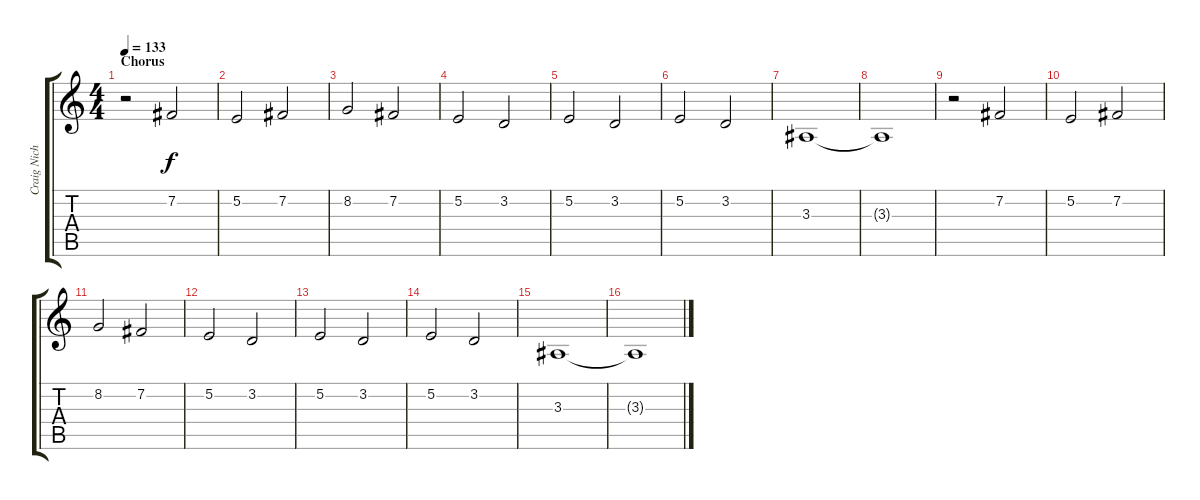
\track ("Craig Nicholls Voice" "Craig Nich") {instrument clarinet}
\staff {score tabs}
\tuning (E4 B3 G3 D3 A2 E2) {hide}
\ts (4 4)
\section ("" "Chorus")
\tempo 133
\clef g2
\ks c
r.2{dy f volume 12} 7.2.2 |
5.2.2 7.2.2 |
8.2.2 7.2.2 |
5.2.2 3.2.2 |
5.2.2 3.2.2 |
5.2.2 3.2.2 |
3.3.1{volume 10} |
3.3{t}.1 |
r.2{volume 12} 7.2.2 |
5.2.2 7.2.2 |
8.2.2 7.2.2 |
5.2.2 3.2.2 |
5.2.2 3.2.2 |
5.2.2 3.2.2 |
3.3.1{volume 10} |
3.3{t}.1
